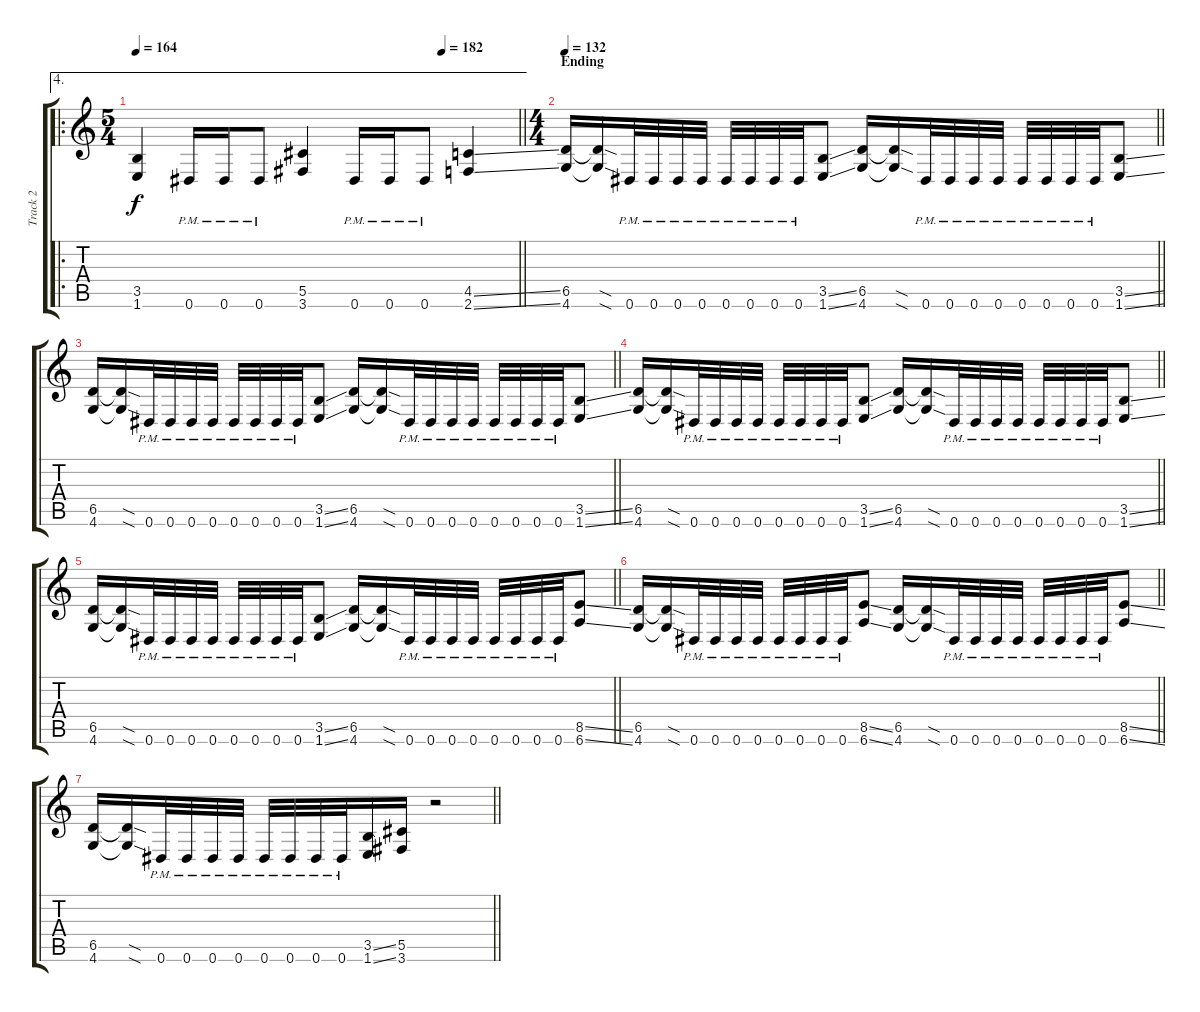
\track ("Track 2" "Track 2") {instrument distortionguitar}
\staff {score tabs}
\tuning (Eb4 Bb3 Gb3 Db3 Ab2 Eb2) {hide}
\ae 4
\ro
\ts (5 4)
\tempo 164
\tempo (182 0.8)
\clef g2
\barLineRight lightlight
\ks c
(3.5 1.6).4{dy f} 0.6{pm}.16 0.6{pm}.16 0.6{pm}.8 (5.5 3.6).4 0.6{pm}.16 0.6{pm}.16 0.6{pm}.8 (4.5{ss} 2.6{ss}).4 |
\ts (4 4)
\section ("" "Ending")
\tempo 132
\barLineRight lightlight
(6.5 4.6).16 (6.5{sod t} 4.6{sod t}).16 0.6{pm}.32 0.6{pm}.32 0.6{pm}.32 0.6{pm}.32 0.6{pm}.32 0.6{pm}.32 0.6{pm}.32 0.6{pm}.32 (3.5{ss} 1.6{ss}).8 (6.5 4.6).16 (6.5{sod t} 4.6{sod t}).16 0.6{pm}.32 0.6{pm}.32 0.6{pm}.32 0.6{pm}.32 0.6{pm}.32 0.6{pm}.32 0.6{pm}.32 0.6{pm}.32 (3.5{ss} 1.6{ss}).8 |
\barLineRight lightlight
(6.5 4.6).16 (6.5{sod t} 4.6{sod t}).16 0.6{pm}.32 0.6{pm}.32 0.6{pm}.32 0.6{pm}.32 0.6{pm}.32 0.6{pm}.32 0.6{pm}.32 0.6{pm}.32 (3.5{ss} 1.6{ss}).8 (6.5 4.6).16 (6.5{sod t} 4.6{sod t}).16 0.6{pm}.32 0.6{pm}.32 0.6{pm}.32 0.6{pm}.32 0.6{pm}.32 0.6{pm}.32 0.6{pm}.32 0.6{pm}.32 (3.5{ss} 1.6{ss}).8 |
\barLineRight lightlight
(6.5 4.6).16 (6.5{sod t} 4.6{sod t}).16 0.6{pm}.32 0.6{pm}.32 0.6{pm}.32 0.6{pm}.32 0.6{pm}.32 0.6{pm}.32 0.6{pm}.32 0.6{pm}.32 (3.5{ss} 1.6{ss}).8 (6.5 4.6).16 (6.5{sod t} 4.6{sod t}).16 0.6{pm}.32 0.6{pm}.32 0.6{pm}.32 0.6{pm}.32 0.6{pm}.32 0.6{pm}.32 0.6{pm}.32 0.6{pm}.32 (3.5{ss} 1.6{ss}).8 |
\barLineRight lightlight
(6.5 4.6).16 (6.5{sod t} 4.6{sod t}).16 0.6{pm}.32 0.6{pm}.32 0.6{pm}.32 0.6{pm}.32 0.6{pm}.32 0.6{pm}.32 0.6{pm}.32 0.6{pm}.32 (3.5{ss} 1.6{ss}).8 (6.5 4.6).16 (6.5{sod t} 4.6{sod t}).16 0.6{pm}.32 0.6{pm}.32 0.6{pm}.32 0.6{pm}.32 0.6{pm}.32 0.6{pm}.32 0.6{pm}.32 0.6{pm}.32 (8.5{ss} 6.6{ss}).8 |
\barLineRight lightlight
(6.5 4.6).16 (6.5{sod t} 4.6{sod t}).16 0.6{pm}.32 0.6{pm}.32 0.6{pm}.32 0.6{pm}.32 0.6{pm}.32 0.6{pm}.32 0.6{pm}.32 0.6{pm}.32 (8.5{ss} 6.6{ss}).8 (6.5 4.6).16 (6.5{sod t} 4.6{sod t}).16 0.6{pm}.32 0.6{pm}.32 0.6{pm}.32 0.6{pm}.32 0.6{pm}.32 0.6{pm}.32 0.6{pm}.32 0.6{pm}.32 (8.5{ss} 6.6{ss}).8 |
\barLineRight lightlight
(6.5 4.6).16 (6.5{sod t} 4.6{sod t}).16 0.6{pm}.32 0.6{pm}.32 0.6{pm}.32 0.6{pm}.32 0.6{pm}.32 0.6{pm}.32 0.6{pm}.32 0.6{pm}.32 (3.5{ss} 1.6{ss}).16 (5.5 3.6).16 r.2
